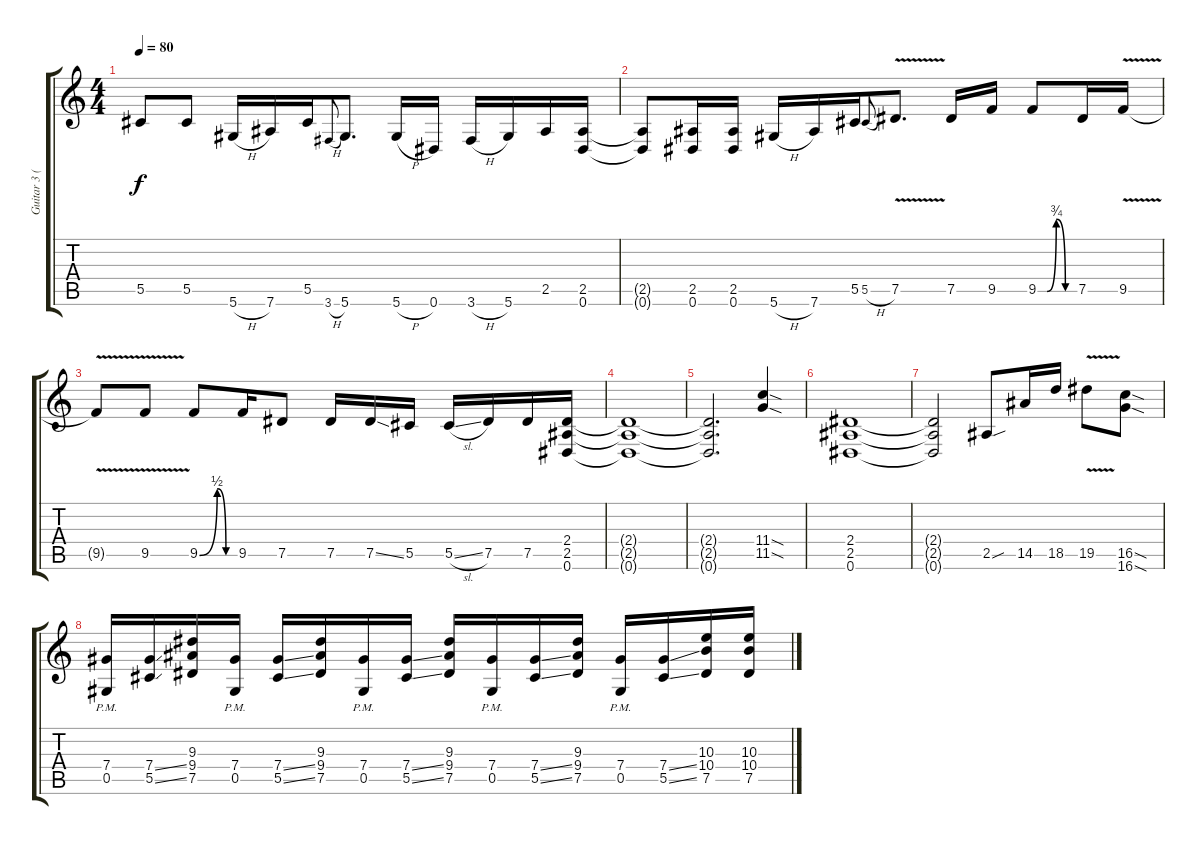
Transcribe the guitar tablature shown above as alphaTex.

\track ("Guitar 3 (Distortion)" "Guitar 3 (") {instrument distortionguitar}
\staff {score tabs}
\tuning (Eb4 Bb3 Gb3 Db3 Ab2 Eb2) {hide}
\ts (4 4)
\tempo 80
\clef g2
\ks c
5.5{t}.8{dy f} 5.5.8 5.6{h}.16 7.6.16 5.5.16 3.6{h}.8{gr onbeat} 5.6.8{d} 5.6{h}.16 0.6.16 3.6{h}.16 5.6.16 2.5.16 (2.5 0.6).16 |
(2.5{t} 0.6{t}).8 (2.5 0.6).16 (2.5 0.6).16 5.6{h}.16 7.6.16 5.5.16 5.5{h}.8{gr onbeat} 7.5{v}.8{d} 7.5.16 9.5.16 9.5{be (custom 0 0 15 0 30 3 45 0 60 0)}.8 7.5.16 9.5{v}.16 |
9.5{t}.8 9.5{v}.8 9.5{be (custom 0 0 30 2 45 0 60 0)}.8 9.5.16 7.5.8 7.5.16 7.5{ss}.16 5.5.16 5.5{sl}.16 7.5.16 7.5.16 (2.4 2.5 0.6).16 |
(2.4{t} 2.5{t} 0.6{t}).1 |
(2.4{t} 2.5{t} 0.6{t}).2{d} (11.4{sod} 11.5{sod}).4 |
(2.4 2.5 0.6).1 |
(2.4{t} 2.5{t} 0.6{t}).2 2.5{sou}.8 14.5.16 18.5.16 19.5{v}.8 (16.5{sod} 16.6{sod}).8 |
(7.4{pm} 0.5{pm}).16 (7.4{ss} 5.5{ss}).16 (9.3 9.4 7.5).16 (7.4{pm} 0.5{pm}).16 (7.4{ss} 5.5{ss}).16 (9.3 9.4 7.5).16 (7.4{pm} 0.5{pm}).16 (7.4{ss} 5.5{ss}).16 (9.3 9.4 7.5).16 (7.4{pm} 0.5{pm}).16 (7.4{ss} 5.5{ss}).16 (9.3 9.4 7.5).16 (7.4{pm} 0.5{pm}).16 (7.4{ss} 5.5{ss}).16 (10.3 10.4 7.5).16 (10.3 10.4 7.5).16
